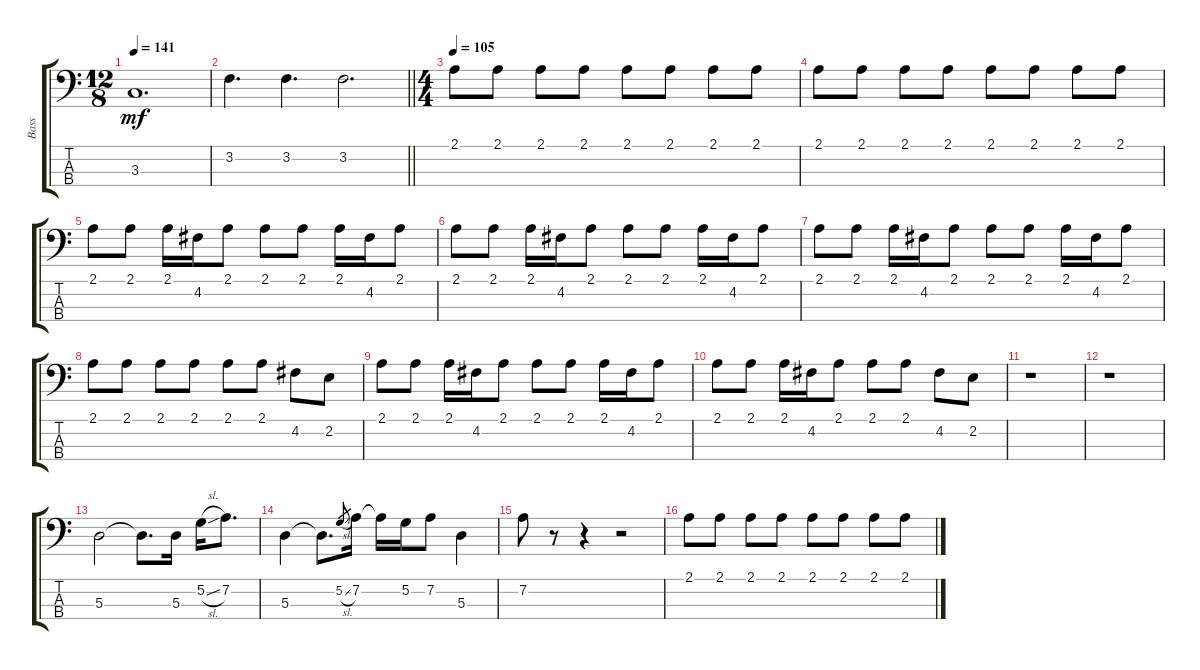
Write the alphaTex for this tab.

\track ("Bass" "Bass") {instrument electricbassfinger}
\staff {score tabs}
\tuning (G2 D2 A1 E1) {hide}
\ts (12 8)
\tempo 141
\clef f4
\ks c
3.3.1{d dy mf} |
\barLineRight lightlight
3.2.4{d} 3.2.4{d} 3.2.2{d} |
\ts (4 4)
\tempo 105
2.1.8 2.1.8 2.1.8 2.1.8 2.1.8 2.1.8 2.1.8 2.1.8 |
2.1.8 2.1.8 2.1.8 2.1.8 2.1.8 2.1.8 2.1.8 2.1.8 |
2.1.8 2.1.8 2.1.16 4.2.16 2.1.8 2.1.8 2.1.8 2.1.16 4.2.16 2.1.8 |
2.1.8 2.1.8 2.1.16 4.2.16 2.1.8 2.1.8 2.1.8 2.1.16 4.2.16 2.1.8 |
2.1.8 2.1.8 2.1.16 4.2.16 2.1.8 2.1.8 2.1.8 2.1.16 4.2.16 2.1.8 |
2.1.8 2.1.8 2.1.8 2.1.8 2.1.8 2.1.8 4.2.8 2.2.8 |
2.1.8 2.1.8 2.1.16 4.2.16 2.1.8 2.1.8 2.1.8 2.1.16 4.2.16 2.1.8 |
2.1.8 2.1.8 2.1.16 4.2.16 2.1.8 2.1.8 2.1.8 4.2.8 2.2.8 |
r.1 |
r.1 |
5.3.2 5.3{t}.8{d} 5.3.16 5.2{sl}.16 7.2.8{d} |
5.3.4 5.3{t}.8{d} 5.2{sl}.8{gr} 7.2.16 7.2{t}.16 5.2.16 7.2.8 5.3.4 |
7.2.8 r.8 r.4 r.2 |
2.1.8 2.1.8 2.1.8 2.1.8 2.1.8 2.1.8 2.1.8 2.1.8
